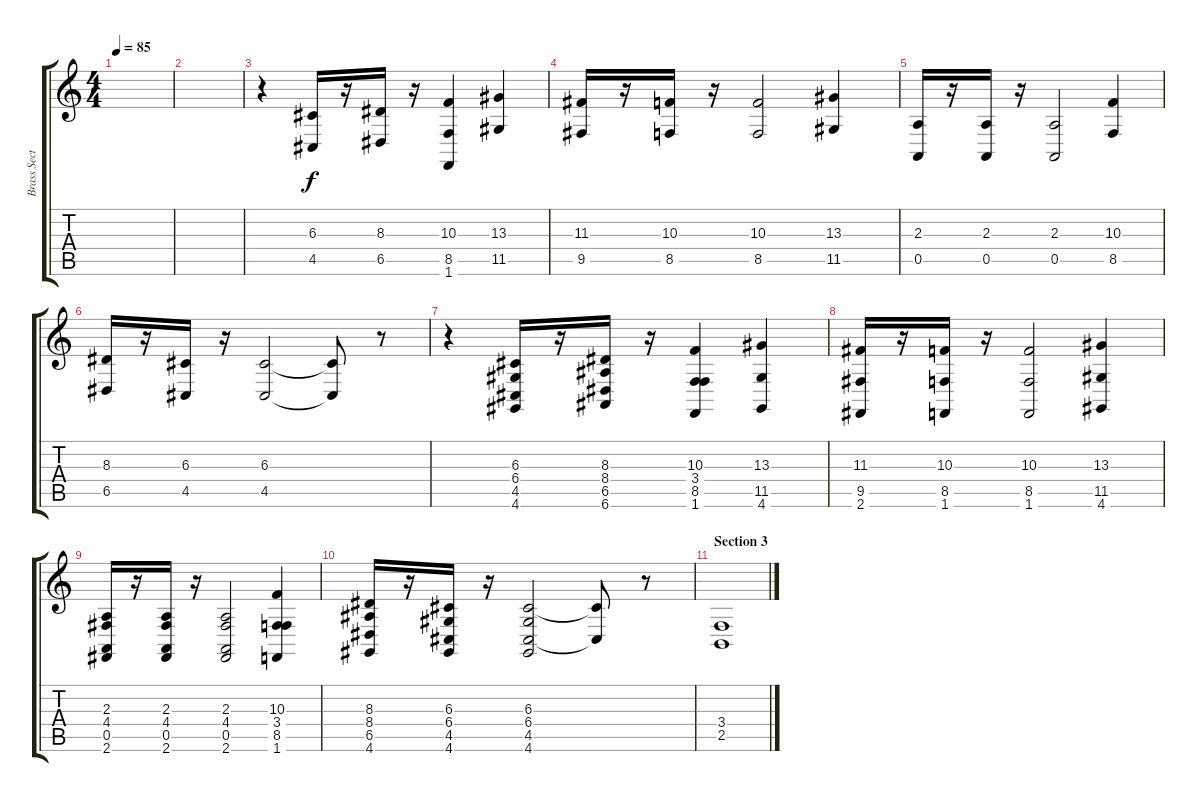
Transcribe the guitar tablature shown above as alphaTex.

\track ("Brass Section" "Brass Sect") {instrument brasssection}
\staff {score tabs}
\tuning (E4 B3 G3 D3 A2 E2) {hide}
\ts (4 4)
\tempo 85
\clef g2
\ks c
|
|
r.4 (6.3 4.5).16 r.16 (8.3 6.5).16 r.16 (10.3 8.5 1.6).4 (13.3 11.5).4 |
(11.3 9.5).16 r.16 (10.3 8.5).16 r.16 (10.3 8.5).2 (13.3 11.5).4 |
(2.3 0.5).16 r.16 (2.3 0.5).16 r.16 (2.3 0.5).2 (10.3 8.5).4 |
(8.3 6.5).16 r.16 (6.3 4.5).16 r.16 (6.3 4.5).2 (6.3{t} 4.5{t}).8 r.8 |
r.4 (6.3 6.4 4.5 4.6).16 r.16 (8.3 8.4 6.5 6.6).16 r.16 (10.3 3.4 8.5 1.6).4 (13.3 11.5 4.6).4 |
(11.3 9.5 2.6).16 r.16 (10.3 8.5 1.6).16 r.16 (10.3 8.5 1.6).2 (13.3 11.5 4.6).4 |
(2.3 4.4 0.5 2.6).16 r.16 (2.3 4.4 0.5 2.6).16 r.16 (2.3 4.4 0.5 2.6).2 (10.3 3.4 8.5 1.6).4 |
(8.3 8.4 6.5 4.6).16 r.16 (6.3 6.4 4.5 4.6).16 r.16 (6.3 6.4 4.5 4.6).2 (6.3{t} 4.5{t}).8 r.8 |
\section ("" "Section 3")
(3.4 2.5).1
